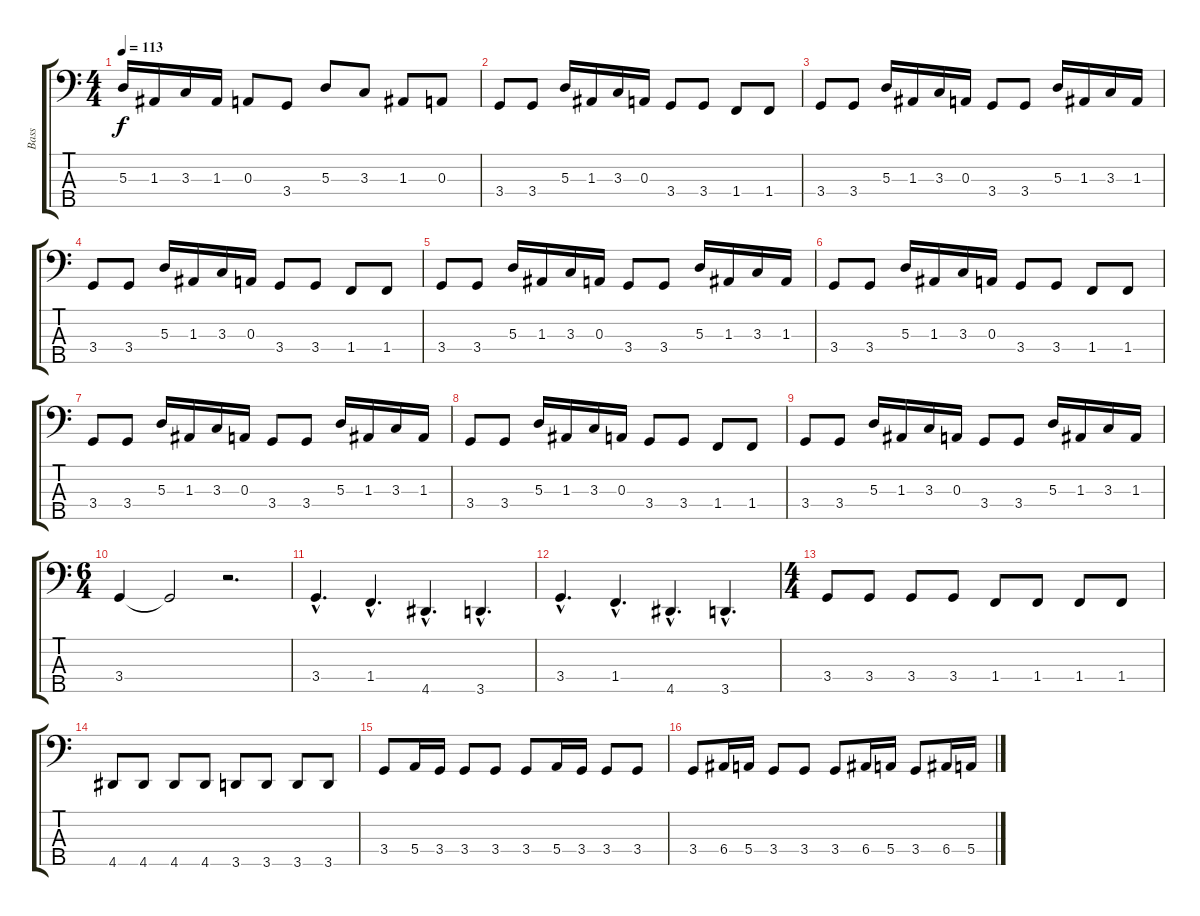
\track ("Bass" "Bass") {instrument electricbassfinger}
\staff {score tabs}
\tuning (G2 D2 A1 E1 B0) {hide}
\ts (4 4)
\tempo 113
\clef f4
\ks c
5.3.16{dy f} 1.3.16 3.3.16 1.3.16 0.3.8 3.4.8 5.3.8 3.3.8 1.3.8 0.3.8 |
3.4.8{volume 14} 3.4.8 5.3.16 1.3.16 3.3.16 0.3.16 3.4.8 3.4.8 1.4.8 1.4.8 |
3.4.8 3.4.8 5.3.16 1.3.16 3.3.16 0.3.16 3.4.8 3.4.8 5.3.16 1.3.16 3.3.16 1.3.16 |
3.4.8 3.4.8 5.3.16 1.3.16 3.3.16 0.3.16 3.4.8 3.4.8 1.4.8 1.4.8 |
3.4.8 3.4.8 5.3.16 1.3.16 3.3.16 0.3.16 3.4.8 3.4.8 5.3.16 1.3.16 3.3.16 1.3.16 |
3.4.8 3.4.8 5.3.16 1.3.16 3.3.16 0.3.16 3.4.8 3.4.8 1.4.8 1.4.8 |
3.4.8 3.4.8 5.3.16 1.3.16 3.3.16 0.3.16 3.4.8 3.4.8 5.3.16 1.3.16 3.3.16 1.3.16 |
3.4.8 3.4.8 5.3.16 1.3.16 3.3.16 0.3.16 3.4.8 3.4.8 1.4.8 1.4.8 |
3.4.8 3.4.8 5.3.16 1.3.16 3.3.16 0.3.16 3.4.8 3.4.8 5.3.16 1.3.16 3.3.16 1.3.16 |
\ts (6 4)
3.4.4{volume 4} 3.4{t}.2 r.2{d} |
3.4{hac}.4{d volume 15} 1.4{hac}.4{d} 4.5{hac}.4{d} 3.5{hac}.4{d} |
3.4{hac}.4{d} 1.4{hac}.4{d} 4.5{hac}.4{d} 3.5{hac}.4{d} |
\ts (4 4)
3.4.8 3.4.8 3.4.8 3.4.8 1.4.8 1.4.8 1.4.8 1.4.8 |
4.5.8 4.5.8 4.5.8 4.5.8 3.5.8 3.5.8 3.5.8 3.5.8 |
3.4.8 5.4.16 3.4.16 3.4.8 3.4.8 3.4.8 5.4.16 3.4.16 3.4.8 3.4.8 |
3.4.8 6.4.16 5.4.16 3.4.8 3.4.8 3.4.8 6.4.16 5.4.16 3.4.8 6.4.16 5.4.16
